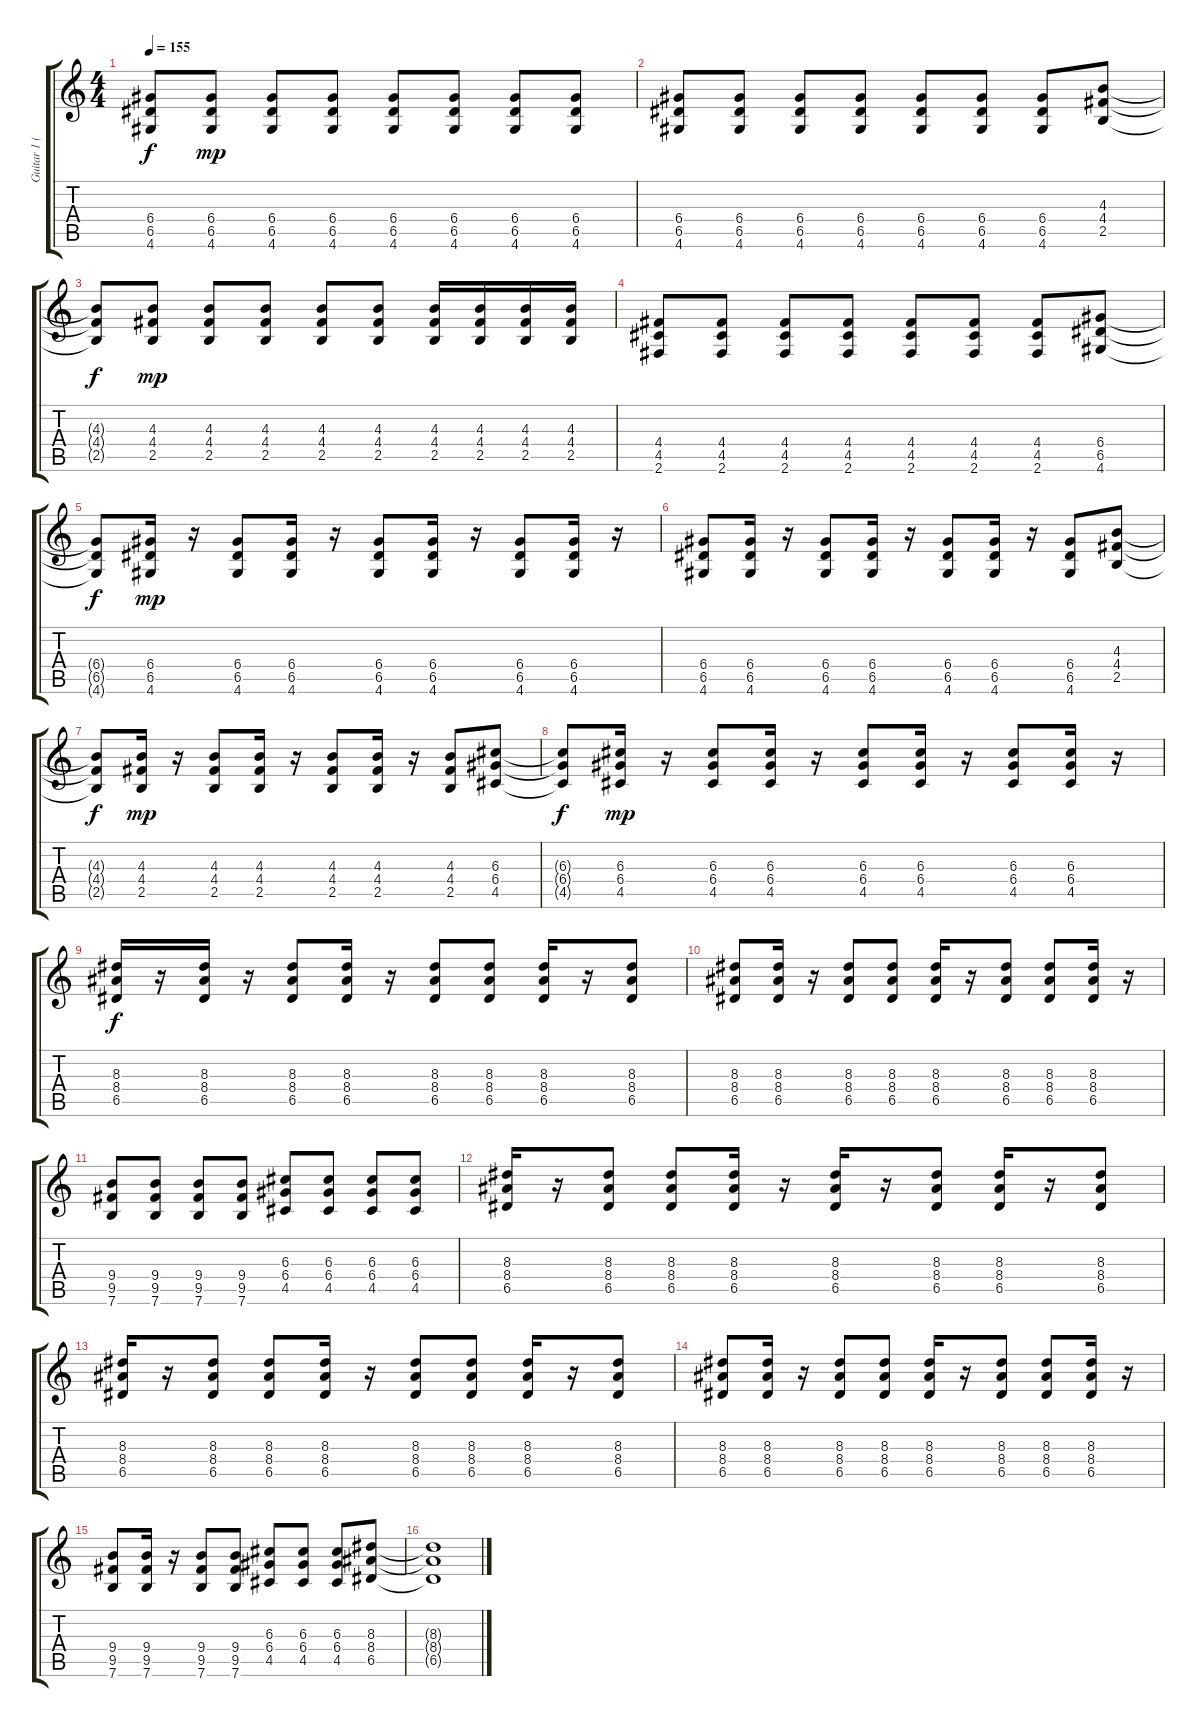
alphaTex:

\track ("Guitar 1 (EFX)" "Guitar 1 (") {instrument distortionguitar}
\staff {score tabs}
\tuning (E4 B3 G3 D3 A2 E2) {hide}
\ts (4 4)
\tempo 155
\clef g2
\ks c
(6.4{t} 6.5{t} 4.6{t}).8{dy f} (6.4 6.5 4.6).8{dy mp} (6.4 6.5 4.6).8 (6.4 6.5 4.6).8 (6.4 6.5 4.6).8 (6.4 6.5 4.6).8 (6.4 6.5 4.6).8 (6.4 6.5 4.6).8 |
(6.4 6.5 4.6).8 (6.4 6.5 4.6).8 (6.4 6.5 4.6).8 (6.4 6.5 4.6).8 (6.4 6.5 4.6).8 (6.4 6.5 4.6).8 (6.4 6.5 4.6).8 (4.3 4.4 2.5).8 |
(4.3{t} 4.4{t} 2.5{t}).8{dy f} (4.3 4.4 2.5).8{dy mp} (4.3 4.4 2.5).8 (4.3 4.4 2.5).8 (4.3 4.4 2.5).8{instrument distortionguitar} (4.3 4.4 2.5).8 (4.3 4.4 2.5).16 (4.3 4.4 2.5).16 (4.3 4.4 2.5).16 (4.3 4.4 2.5).16 |
(4.4 4.5 2.6).8{instrument electricguitarmuted} (4.4 4.5 2.6).8 (4.4 4.5 2.6).8 (4.4 4.5 2.6).8 (4.4 4.5 2.6).8 (4.4 4.5 2.6).8 (4.4 4.5 2.6).8 (6.4 6.5 4.6).8{instrument distortionguitar} |
(6.4{t} 6.5{t} 4.6{t}).8{dy f} (6.4 6.5 4.6).16{dy mp} r.16 (6.4 6.5 4.6).8 (6.4 6.5 4.6).16 r.16 (6.4 6.5 4.6).8 (6.4 6.5 4.6).16 r.16 (6.4 6.5 4.6).8 (6.4 6.5 4.6).16 r.16 |
(6.4 6.5 4.6).8 (6.4 6.5 4.6).16 r.16 (6.4 6.5 4.6).8 (6.4 6.5 4.6).16 r.16 (6.4 6.5 4.6).8 (6.4 6.5 4.6).16 r.16 (6.4 6.5 4.6).8 (4.3 4.4 2.5).8 |
(4.3{t} 4.4{t} 2.5{t}).8{dy f} (4.3 4.4 2.5).16{dy mp} r.16 (4.3 4.4 2.5).8 (4.3 4.4 2.5).16 r.16 (4.3 4.4 2.5).8 (4.3 4.4 2.5).16 r.16 (4.3 4.4 2.5).8 (6.3 6.4 4.5).8 |
(6.3{t} 6.4{t} 4.5{t}).8{dy f} (6.3 6.4 4.5).16{dy mp} r.16 (6.3 6.4 4.5).8 (6.3 6.4 4.5).16 r.16 (6.3 6.4 4.5).8 (6.3 6.4 4.5).16 r.16 (6.3 6.4 4.5).8 (6.3 6.4 4.5).16 r.16 |
(8.3 8.4 6.5).16{dy f instrument electricguitarmuted} r.16 (8.3 8.4 6.5).16 r.16 (8.3 8.4 6.5).8{instrument distortionguitar} (8.3 8.4 6.5).16{instrument electricguitarmuted} r.16 (8.3 8.4 6.5).8{instrument distortionguitar} (8.3 8.4 6.5).8 (8.3 8.4 6.5).16{instrument electricguitarmuted} r.16 (8.3 8.4 6.5).8{instrument distortionguitar} |
(8.3 8.4 6.5).8 (8.3 8.4 6.5).16{instrument electricguitarmuted} r.16 (8.3 8.4 6.5).8{instrument distortionguitar} (8.3 8.4 6.5).8 (8.3 8.4 6.5).16{instrument electricguitarmuted} r.16 (8.3 8.4 6.5).8{instrument distortionguitar} (8.3 8.4 6.5).8 (8.3 8.4 6.5).16{instrument electricguitarmuted} r.16 |
(9.4 9.5 7.6).8{instrument distortionguitar} (9.4 9.5 7.6).8 (9.4 9.5 7.6).8 (9.4 9.5 7.6).8 (6.3 6.4 4.5).8 (6.3 6.4 4.5).8 (6.3 6.4 4.5).8 (6.3 6.4 4.5).8 |
(8.3 8.4 6.5).16{instrument electricguitarmuted} r.16 (8.3 8.4 6.5).8{instrument distortionguitar} (8.3 8.4 6.5).8 (8.3 8.4 6.5).16{instrument electricguitarmuted} r.16 (8.3 8.4 6.5).16 r.16 (8.3 8.4 6.5).8{instrument distortionguitar} (8.3 8.4 6.5).16{instrument electricguitarmuted} r.16 (8.3 8.4 6.5).8{instrument distortionguitar} |
(8.3 8.4 6.5).16{instrument electricguitarmuted} r.16 (8.3 8.4 6.5).8{instrument distortionguitar} (8.3 8.4 6.5).8 (8.3 8.4 6.5).16{instrument electricguitarmuted} r.16 (8.3 8.4 6.5).8{instrument distortionguitar} (8.3 8.4 6.5).8 (8.3 8.4 6.5).16{instrument electricguitarmuted} r.16 (8.3 8.4 6.5).8{instrument distortionguitar} |
(8.3 8.4 6.5).8 (8.3 8.4 6.5).16{instrument electricguitarmuted} r.16 (8.3 8.4 6.5).8{instrument distortionguitar} (8.3 8.4 6.5).8 (8.3 8.4 6.5).16{instrument electricguitarmuted} r.16 (8.3 8.4 6.5).8{instrument distortionguitar} (8.3 8.4 6.5).8 (8.3 8.4 6.5).16{instrument electricguitarmuted} r.16 |
(9.4 9.5 7.6).8{instrument distortionguitar} (9.4 9.5 7.6).16{instrument electricguitarmuted} r.16 (9.4 9.5 7.6).8{instrument distortionguitar} (9.4 9.5 7.6).8 (6.3 6.4 4.5).8 (6.3 6.4 4.5).8 (6.3 6.4 4.5).8 (8.3 8.4 6.5).8 |
(8.3{t} 8.4{t} 6.5{t}).1
